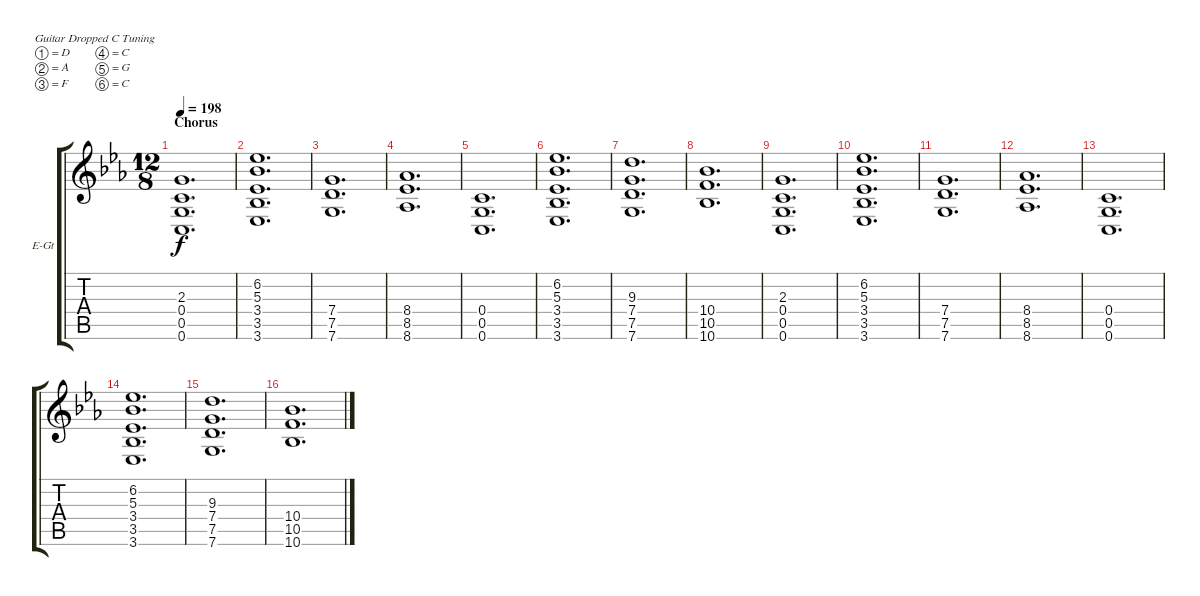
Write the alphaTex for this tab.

\bracketExtendMode groupsimilarinstruments
\firstSystemTrackNameOrientation horizontal
\otherSystemsTrackNameOrientation horizontal
\track ("Electric Guitar 1" "E-Gt") {instrument distortionguitar}
\staff {score tabs}
\tuning (D4 A3 F3 C3 G2 C2)
\ts (12 8)
\section ("" "Chorus")
\tempo 198
\clef g2
\ks cminor
(0.6 0.5 0.4 2.3).1{d dy f} |
(3.6 3.5 3.4 5.3 6.2).1{d} |
(7.6 7.5 7.4).1{d} |
(8.4 8.5 8.6).1{d} |
(0.6 0.5 0.4).1{d} |
(3.6 3.5 3.4 5.3 6.2).1{d} |
(7.6 7.5 7.4 9.3).1{d} |
(10.6 10.5 10.4).1{d} |
(0.6 0.5 0.4 2.3).1{d} |
(3.6 3.5 3.4 5.3 6.2).1{d} |
(7.6 7.5 7.4).1{d} |
(8.4 8.5 8.6).1{d} |
(0.6 0.5 0.4).1{d} |
(3.6 3.5 3.4 5.3 6.2).1{d} |
(7.6 7.5 7.4 9.3).1{d} |
(10.6 10.5 10.4).1{d}
